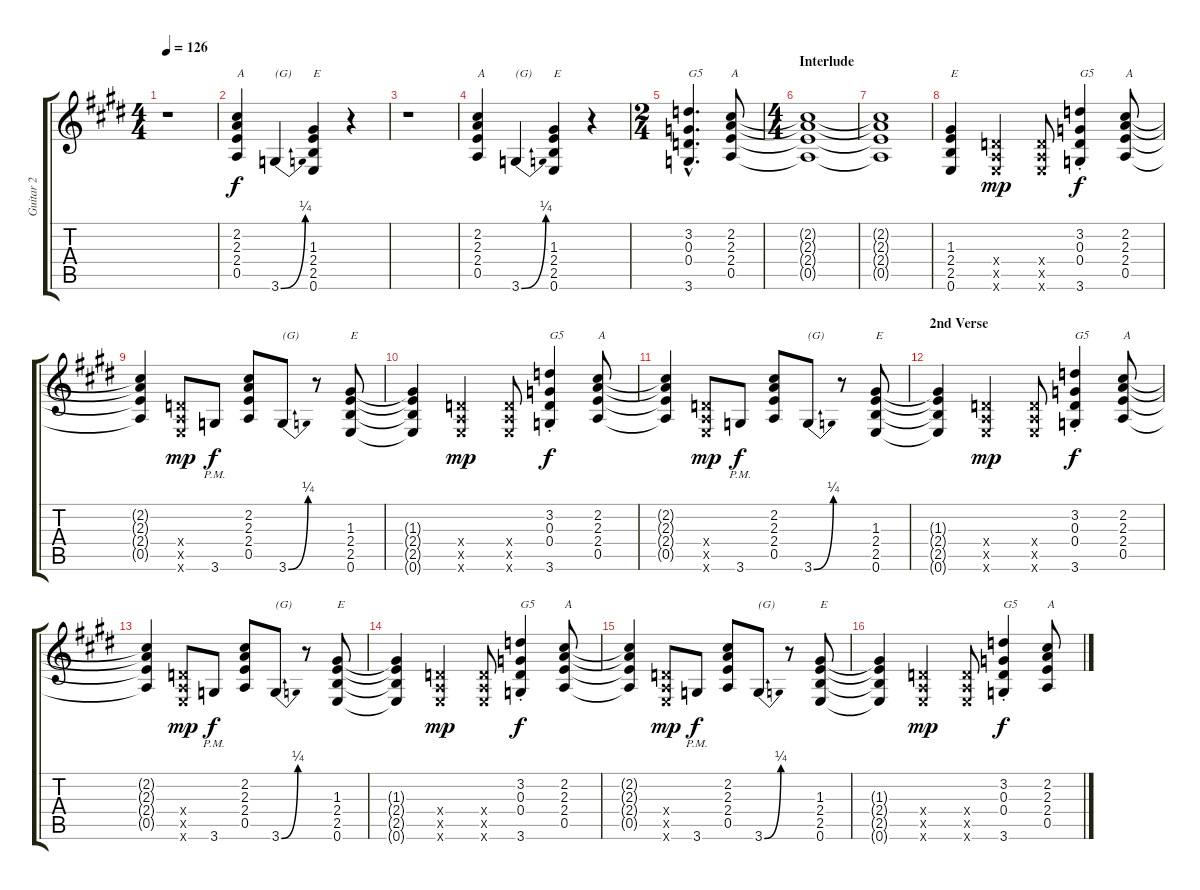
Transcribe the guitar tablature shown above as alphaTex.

\track ("Guitar 2" "Guitar 2") {instrument distortionguitar}
\staff {score tabs}
\tuning (E4 B3 G3 D3 A2 E2) {hide}
\ts (4 4)
\tempo 126
\clef g2
\ks e
r.1{dy f} |
(2.2 2.3 2.4 0.5).4{txt "A"} 3.6{be (bend 0 0 60 1)}.4{txt "(G)"} (1.3 2.4 2.5 0.6).4{txt "E"} r.4 |
r.1 |
(2.2 2.3 2.4 0.5).4{txt "A"} 3.6{be (bend 0 0 60 1)}.4{txt "(G)"} (1.3 2.4 2.5 0.6).4{txt "E"} r.4 |
\ts (2 4)
(3.2{hac} 0.3{hac} 0.4{hac} 3.6{hac}).4{d txt "G5"} (2.2 2.3 2.4 0.5).8{txt "A"} |
\ts (4 4)
\section ("" "Interlude")
(2.2{t} 2.3{t} 2.4{t} 0.5{t}).1 |
(2.2{t} 2.3{t} 2.4{t} 0.5{t}).1 |
(1.3 2.4 2.5 0.6).4{txt "E"} (0.4{x} 0.5{x} 0.6{x}).4{dy mp} (0.4{x} 0.5{x} 0.6{x}).8 (3.2{st} 0.3{st} 0.4{st} 3.6{st}).4{txt "G5" dy f} (2.2 2.3 2.4 0.5).8{txt "A"} |
(2.2{t} 2.3{t} 2.4{t} 0.5{t}).4 (0.4{x} 0.5{x} 0.6{x}).8{dy mp} 3.6{pm}.8{dy f} (2.2 2.3 2.4 0.5).8 3.6{be (bend 0 0 60 1)}.8{txt "(G)"} r.8 (1.3 2.4 2.5 0.6).8{txt "E"} |
(1.3{t} 2.4{t} 2.5{t} 0.6{t}).4 (0.4{x} 0.5{x} 0.6{x}).4{dy mp} (0.4{x} 0.5{x} 0.6{x}).8 (3.2{st} 0.3{st} 0.4{st} 3.6{st}).4{txt "G5" dy f} (2.2 2.3 2.4 0.5).8{txt "A"} |
(2.2{t} 2.3{t} 2.4{t} 0.5{t}).4 (0.4{x} 0.5{x} 0.6{x}).8{dy mp} 3.6{pm}.8{dy f} (2.2 2.3 2.4 0.5).8 3.6{be (bend 0 0 60 1)}.8{txt "(G)"} r.8 (1.3 2.4 2.5 0.6).8{txt "E"} |
\section ("" "2nd Verse")
(1.3{t} 2.4{t} 2.5{t} 0.6{t}).4 (0.4{x} 0.5{x} 0.6{x}).4{dy mp} (0.4{x} 0.5{x} 0.6{x}).8 (3.2{st} 0.3{st} 0.4{st} 3.6{st}).4{txt "G5" dy f} (2.2 2.3 2.4 0.5).8{txt "A"} |
(2.2{t} 2.3{t} 2.4{t} 0.5{t}).4 (0.4{x} 0.5{x} 0.6{x}).8{dy mp} 3.6{pm}.8{dy f} (2.2 2.3 2.4 0.5).8 3.6{be (bend 0 0 60 1)}.8{txt "(G)"} r.8 (1.3 2.4 2.5 0.6).8{txt "E"} |
(1.3{t} 2.4{t} 2.5{t} 0.6{t}).4 (0.4{x} 0.5{x} 0.6{x}).4{dy mp} (0.4{x} 0.5{x} 0.6{x}).8 (3.2{st} 0.3{st} 0.4{st} 3.6{st}).4{txt "G5" dy f} (2.2 2.3 2.4 0.5).8{txt "A"} |
(2.2{t} 2.3{t} 2.4{t} 0.5{t}).4 (0.4{x} 0.5{x} 0.6{x}).8{dy mp} 3.6{pm}.8{dy f} (2.2 2.3 2.4 0.5).8 3.6{be (bend 0 0 60 1)}.8{txt "(G)"} r.8 (1.3 2.4 2.5 0.6).8{txt "E"} |
(1.3{t} 2.4{t} 2.5{t} 0.6{t}).4 (0.4{x} 0.5{x} 0.6{x}).4{dy mp} (0.4{x} 0.5{x} 0.6{x}).8 (3.2{st} 0.3{st} 0.4{st} 3.6{st}).4{txt "G5" dy f} (2.2 2.3 2.4 0.5).8{txt "A"}
